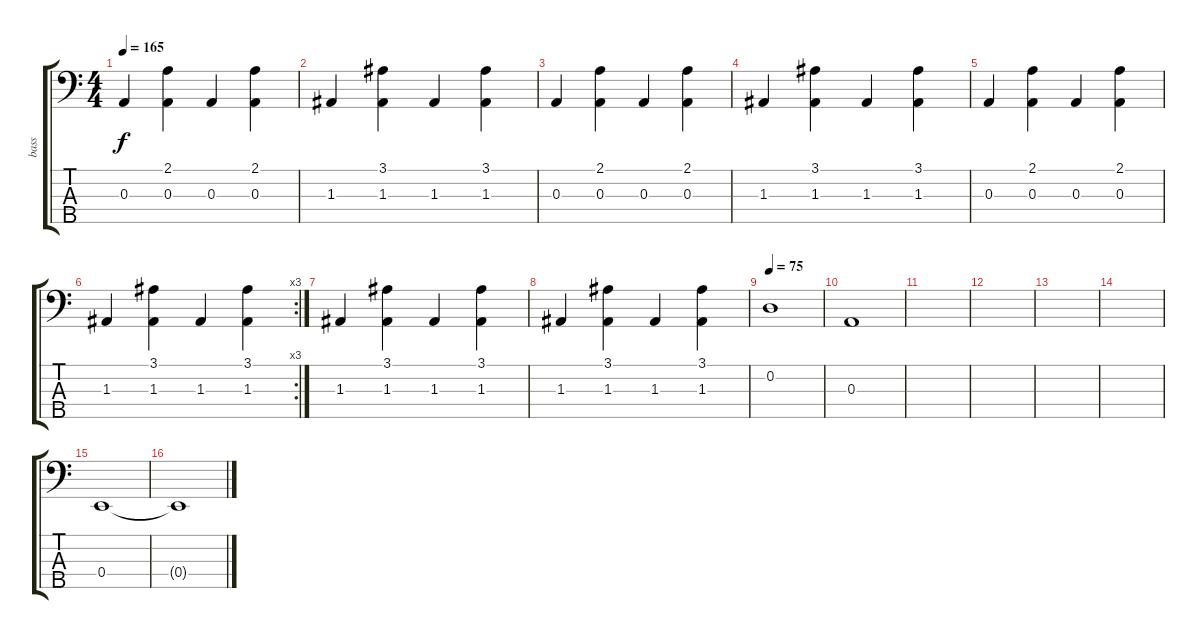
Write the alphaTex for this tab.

\track ("bass" "bass") {instrument electricbassfinger}
\staff {score tabs}
\tuning (G2 D2 A1 E1 B0) {hide}
\ts (4 4)
\tempo 165
\clef f4
\ks c
0.3.4{dy f} (2.1 0.3).4 0.3.4 (2.1 0.3).4 |
1.3.4 (3.1 1.3).4 1.3.4 (3.1 1.3).4 |
0.3.4 (2.1 0.3).4 0.3.4 (2.1 0.3).4 |
1.3.4 (3.1 1.3).4 1.3.4 (3.1 1.3).4 |
0.3.4 (2.1 0.3).4 0.3.4 (2.1 0.3).4 |
\rc 3
1.3.4 (3.1 1.3).4 1.3.4 (3.1 1.3).4 |
1.3.4 (3.1 1.3).4 1.3.4 (3.1 1.3).4 |
1.3.4 (3.1 1.3).4 1.3.4 (3.1 1.3).4 |
\tempo 75
0.2.1 |
0.3.1 |
|
|
|
|
0.4.1 |
0.4{t}.1
